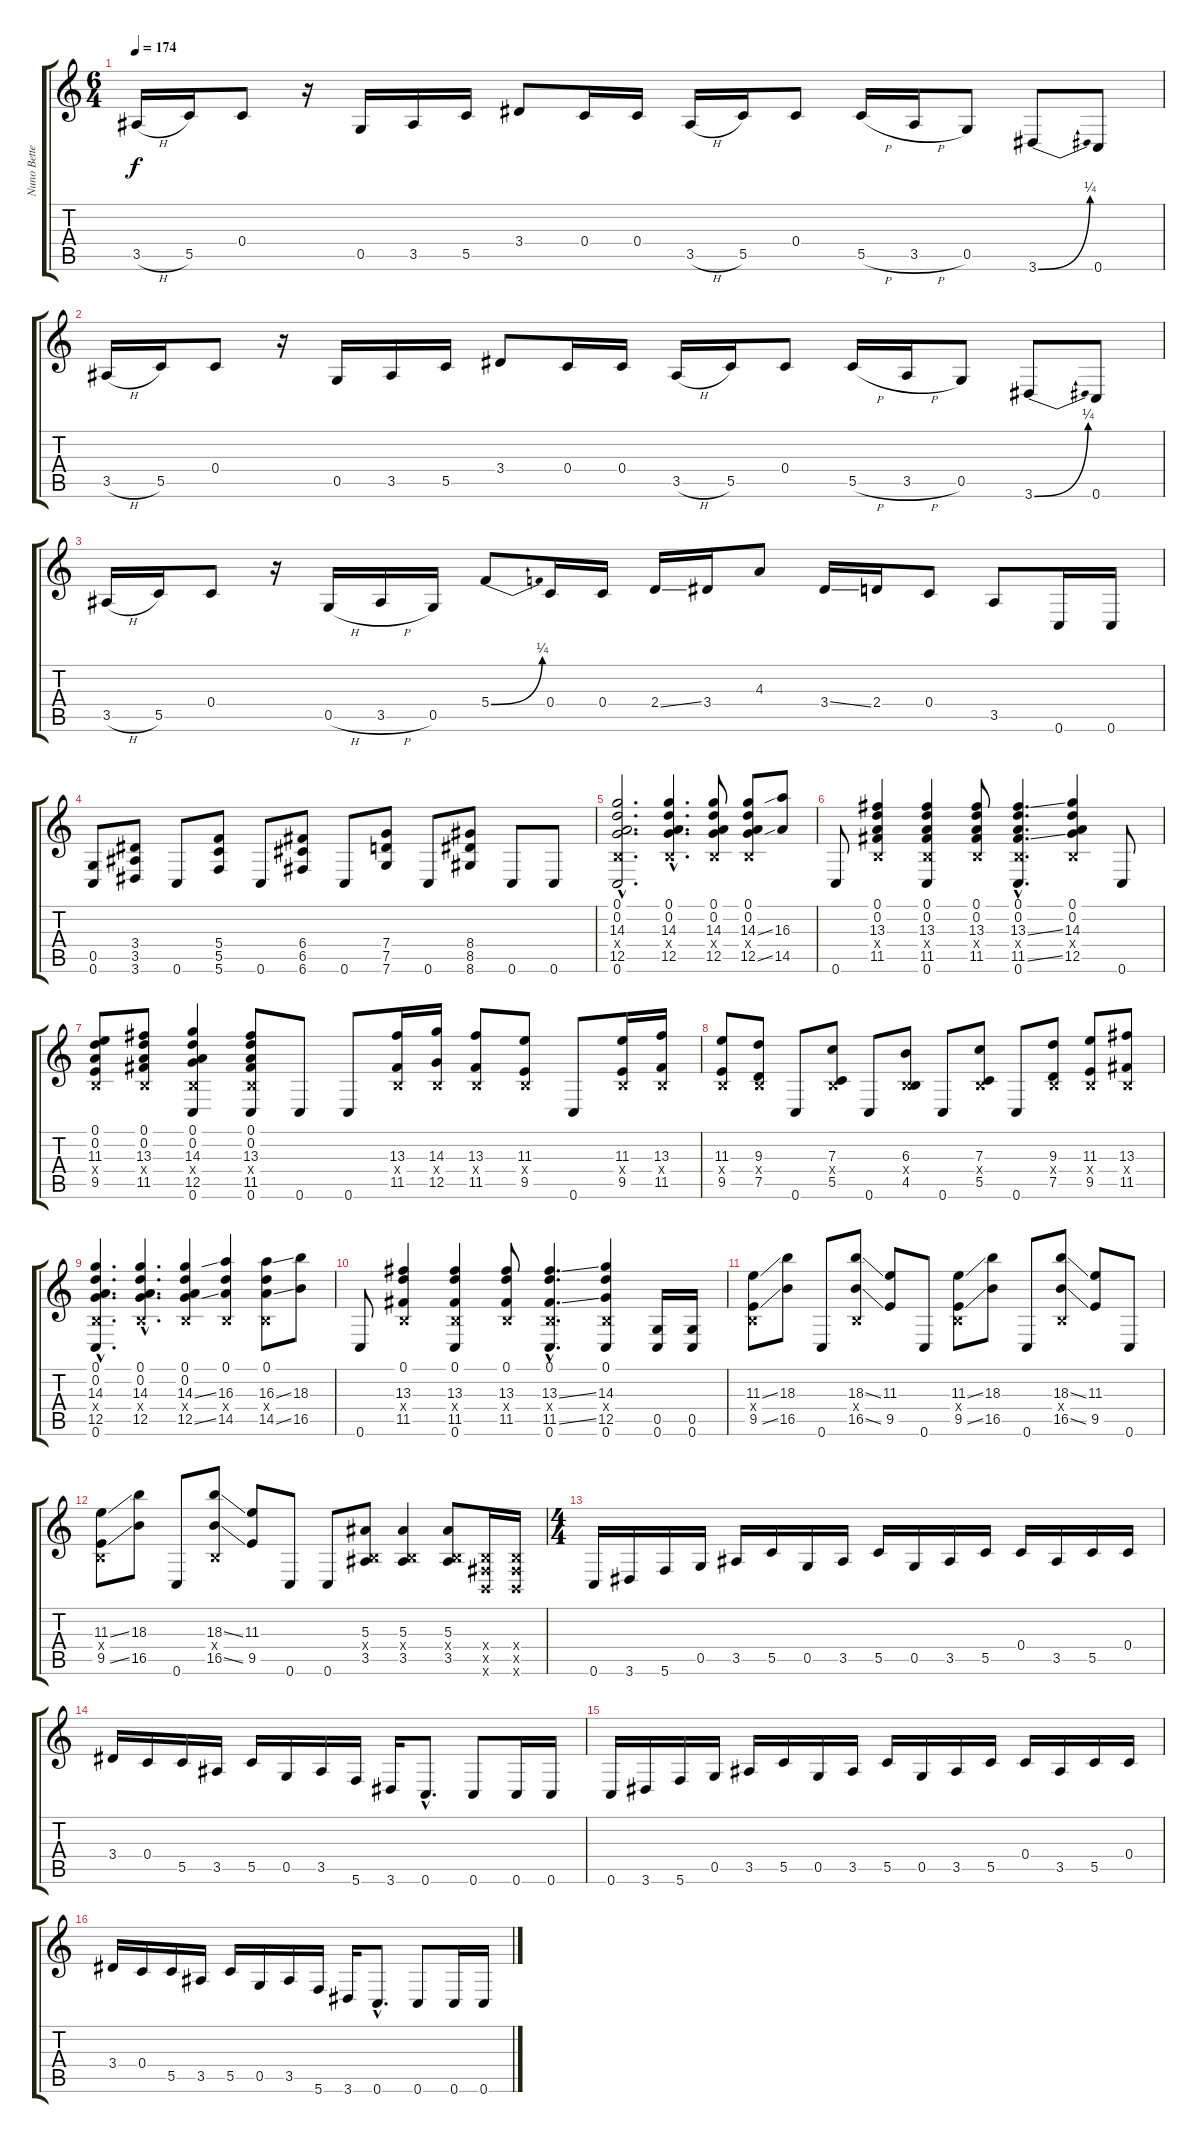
\track ("Nuno Bettencourt" "Nuno Bette") {instrument acousticguitarsteel}
\staff {score tabs}
\tuning (D4 A3 F3 C3 G2 C2) {hide}
\ts (6 4)
\tempo 174
\clef g2
\ks c
3.5{h}.16{dy f} 5.5.16 0.4.8 r.16 0.5.16 3.5.16 5.5.16 3.4.8 0.4.16 0.4.16 3.5{h}.16 5.5.16 0.4.8 5.5{h}.16 3.5{h}.16 0.5.8 3.6{be (bend 0 0 60 1)}.8 0.6.8 |
3.5{h}.16 5.5.16 0.4.8 r.16 0.5.16 3.5.16 5.5.16 3.4.8 0.4.16 0.4.16 3.5{h}.16 5.5.16 0.4.8 5.5{h}.16 3.5{h}.16 0.5.8 3.6{be (bend 0 0 60 1)}.8 0.6.8 |
3.5{h}.16 5.5.16 0.4.8 r.16 0.5{h}.16 3.5{h}.16 0.5.16 5.4{be (bend 0 0 60 1)}.8 0.4.16 0.4.16 2.4{ss}.16 3.4.16 4.3.8 3.4{ss}.16 2.4.16 0.4.8 3.5.8 0.6.16 0.6.16 |
(0.5 0.6).8 (3.4 3.5 3.6).8 0.6.8 (5.4 5.5 5.6).8 0.6.8 (6.4 6.5 6.6).8 0.6.8 (7.4 7.5 7.6).8 0.6.8 (8.4 8.5 8.6).8 0.6.8 0.6.8 |
(0.1{hac} 0.2{hac} 14.3{hac} -1.4{hac x} 12.5{hac} 0.6{hac}).2{d} (0.1{hac} 0.2{hac} 14.3{hac} -1.4{hac x} 12.5{hac}).4{d} (0.1 0.2 14.3 -1.4{x} 12.5).8 (0.1 0.2 14.3{ss} -1.4{x} 12.5{ss}).8 (16.3 14.5).8 |
0.6.8 (0.1 0.2 13.3 -1.4{x} 11.5).4 (0.1 0.2 13.3 -1.4{x} 11.5 0.6).4 (0.1 0.2 13.3 -1.4{x} 11.5).8 (0.1{hac} 0.2{hac} 13.3{ss hac} -1.4{hac x} 11.5{ss hac} 0.6{hac}).4{d} (0.1 0.2 14.3 -1.4{x} 12.5).4 0.6.8 |
(0.1 0.2 11.3 -1.4{x} 9.5).8 (0.1 0.2 13.3 -1.4{x} 11.5).8 (0.1 0.2 14.3 -1.4{x} 12.5 0.6).4 (0.1 0.2 13.3 -1.4{x} 11.5 0.6).8 0.6.8 0.6.8 (13.3 -1.4{x} 11.5).16 (14.3 -1.4{x} 12.5).16 (13.3 -1.4{x} 11.5).8 (11.3 -1.4{x} 9.5).8 0.6.8 (11.3 -1.4{x} 9.5).16 (13.3 -1.4{x} 11.5).16 |
(11.3 -1.4{x} 9.5).8 (9.3 -1.4{x} 7.5).8 0.6.8 (7.3 -1.4{x} 5.5).8 0.6.8 (6.3 -1.4{x} 4.5).8 0.6.8 (7.3 -1.4{x} 5.5).8 0.6.8 (9.3 -1.4{x} 7.5).8 (11.3 -1.4{x} 9.5).8 (13.3 -1.4{x} 11.5).8 |
(0.1{hac} 0.2{hac} 14.3{hac} -1.4{hac x} 12.5{hac} 0.6{hac}).4{d} (0.1{hac} 0.2{hac} 14.3{hac} -1.4{hac x} 12.5{hac}).4{d} (0.1 0.2 14.3{ss} -1.4{x} 12.5{ss}).4 (0.1 16.3 -1.4{x} 14.5).4 (0.1 16.3{ss} -1.4{x} 14.5{ss}).8 (18.3 16.5).8 |
0.6.8 (0.1 13.3 -1.4{x} 11.5).4 (0.1 13.3 -1.4{x} 11.5 0.6).4 (0.1 13.3 -1.4{x} 11.5).8 (0.1{hac} 13.3{ss hac} -1.4{hac x} 11.5{ss hac} 0.6{hac}).4{d} (0.1 14.3 -1.4{x} 12.5 0.6).4 (0.5 0.6).16 (0.5 0.6).16 |
(11.3{ss} -1.4{x} 9.5{ss}).8 (18.3 16.5).8 0.6.8 (18.3{ss} -1.4{x} 16.5{ss}).8 (11.3 9.5).8 0.6.8 (11.3{ss} -1.4{x} 9.5{ss}).8 (18.3 16.5).8 0.6.8 (18.3{ss} -1.4{x} 16.5{ss}).8 (11.3 9.5).8 0.6.8 |
(11.3{ss} -1.4{x} 9.5{ss}).8 (18.3 16.5).8 0.6.8 (18.3{ss} -1.4{x} 16.5{ss}).8 (11.3 9.5).8 0.6.8 0.6.8 (5.3 -1.4{x} 3.5).8 (5.3 -1.4{x} 3.5).4 (5.3 -1.4{x} 3.5).8 (-1.4{x} -1.5{x} -1.6{x}).16 (-1.4{x} -1.5{x} -1.6{x}).16 |
\ts (4 4)
0.6.16 3.6.16 5.6.16 0.5.16 3.5.16 5.5.16 0.5.16 3.5.16 5.5.16 0.5.16 3.5.16 5.5.16 0.4.16 3.5.16 5.5.16 0.4.16 |
3.4.16 0.4.16 5.5.16 3.5.16 5.5.16 0.5.16 3.5.16 5.6.16 3.6.16 0.6{hac}.8{d} 0.6.8 0.6.16 0.6.16 |
0.6.16 3.6.16 5.6.16 0.5.16 3.5.16 5.5.16 0.5.16 3.5.16 5.5.16 0.5.16 3.5.16 5.5.16 0.4.16 3.5.16 5.5.16 0.4.16 |
3.4.16 0.4.16 5.5.16 3.5.16 5.5.16 0.5.16 3.5.16 5.6.16 3.6.16 0.6{hac}.8{d} 0.6.8 0.6.16 0.6.16
